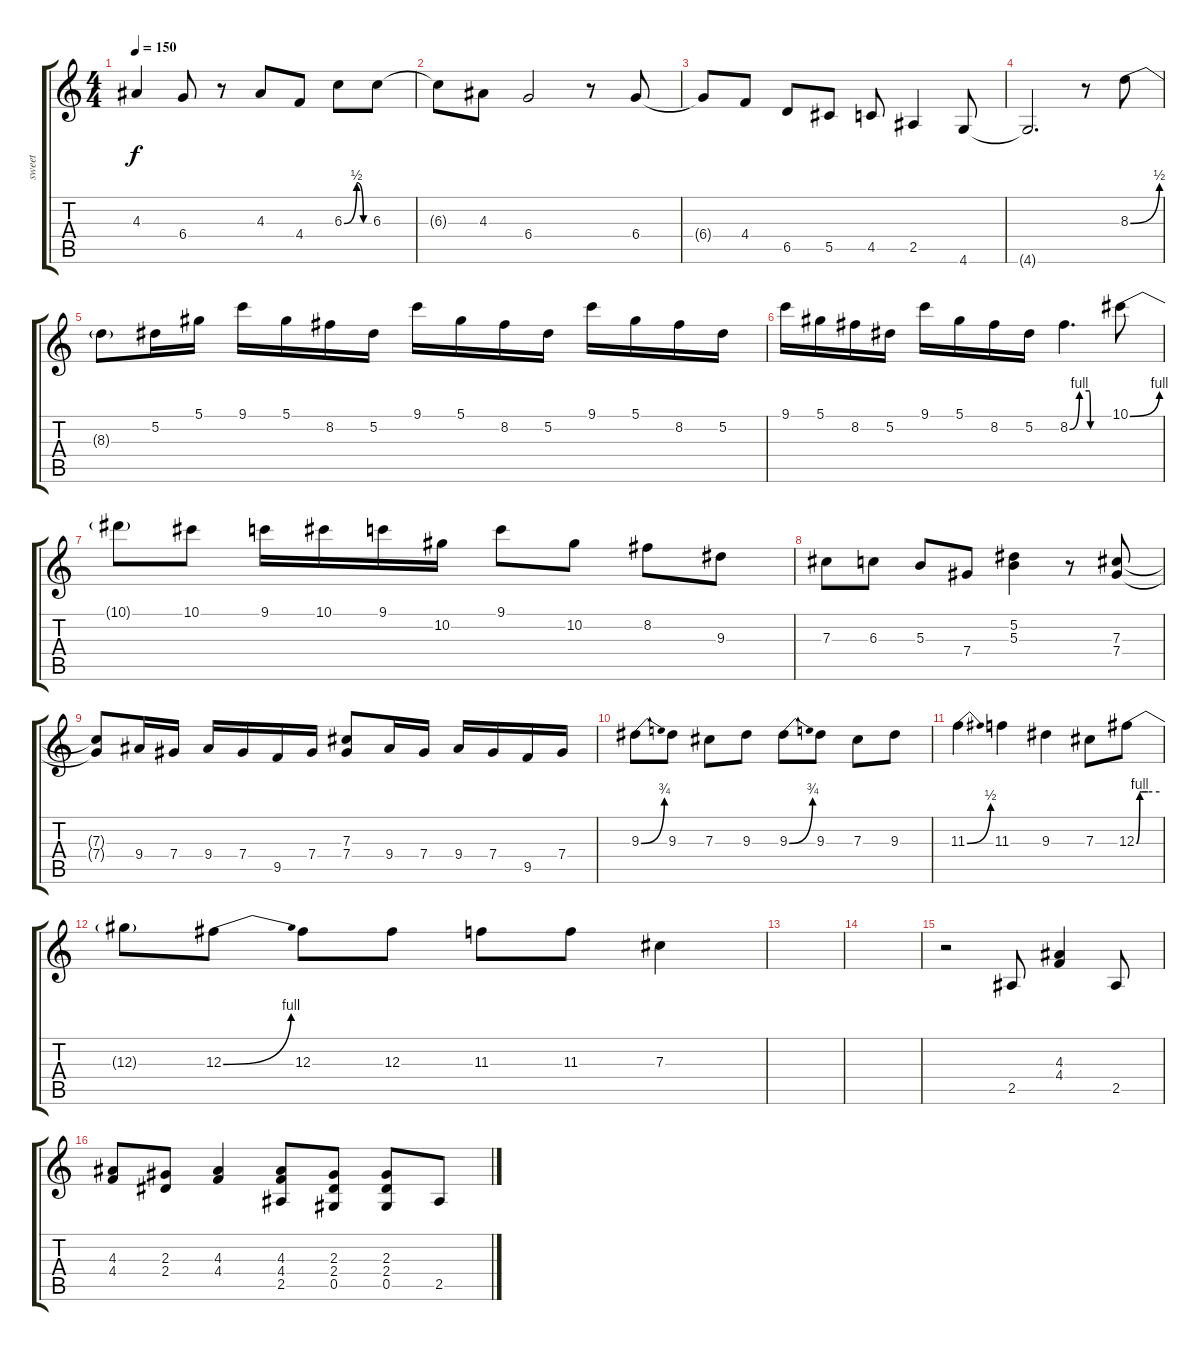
\track ("sweet" "sweet") {instrument distortionguitar}
\staff {score tabs}
\tuning (Eb4 Bb3 Gb3 Db3 Ab2 Eb2) {hide}
\ts (4 4)
\tempo 150
\clef g2
\ks c
4.3{t}.4{dy f} 6.4.8 r.8 4.3.8 4.4.8 6.3{be (custom 0 0 30 2 46 0 56 0 60 0)}.8 6.3.8 |
6.3{t}.8 4.3.8 6.4.2 r.8 6.4.8 |
6.4{t}.8 4.4.8 6.5.8 5.5.8 4.5.8 2.5.4 4.6.8 |
4.6{t}.2{d} r.8 8.3{be (bend 0 0 60 2)}.8 |
8.3{t}.8 5.2.16 5.1.16 9.1.16 5.1.16 8.2.16 5.2.16 9.1.16 5.1.16 8.2.16 5.2.16 9.1.16 5.1.16 8.2.16 5.2.16 |
9.1.16 5.1.16 8.2.16 5.2.16 9.1.16 5.1.16 8.2.16 5.2.16 8.2{be (custom 0 0 15 4 30 4 32 0 34 0 37 0 60 0)}.4{d} 10.1{be (bend 0 0 60 4)}.8 |
10.1{t}.8 10.1.8 9.1.16 10.1.16 9.1.16 10.2.16 9.1.8 10.2.8 8.2.8 9.3.8 |
7.3.8 6.3.8 5.3.8 7.4.8 (5.2 5.3).4 r.8 (7.3 7.4).8 |
(7.3{t} 7.4{t}).8 9.4.16 7.4.16 9.4.16 7.4.16 9.5.16 7.4.16 (7.3 7.4).8 9.4.16 7.4.16 9.4.16 7.4.16 9.5.16 7.4.16 |
9.3{be (bend 0 0 60 3)}.8 9.3.8 7.3.8 9.3.8 9.3{be (bend 0 0 60 3)}.8 9.3.8 7.3.8 9.3.8 |
11.3{be (bend 0 0 60 2)}.4 11.3.4 9.3.4 7.3.8 12.3{be (custom 0 0 9 4 13 4 30 4 60 4)}.8 |
12.3{t}.8 12.3{be (bend 0 0 60 4)}.8 12.3.8 12.3.8 11.3.8 11.3.8 7.3.4 |
|
|
r.2 2.5.8 (4.3 4.4).4 2.5.8 |
(4.3 4.4).8 (2.3 2.4).8 (4.3 4.4).4 (4.3 4.4 2.5).8 (2.3 2.4 0.5).8 (2.3 2.4 0.5).8 2.5.8
